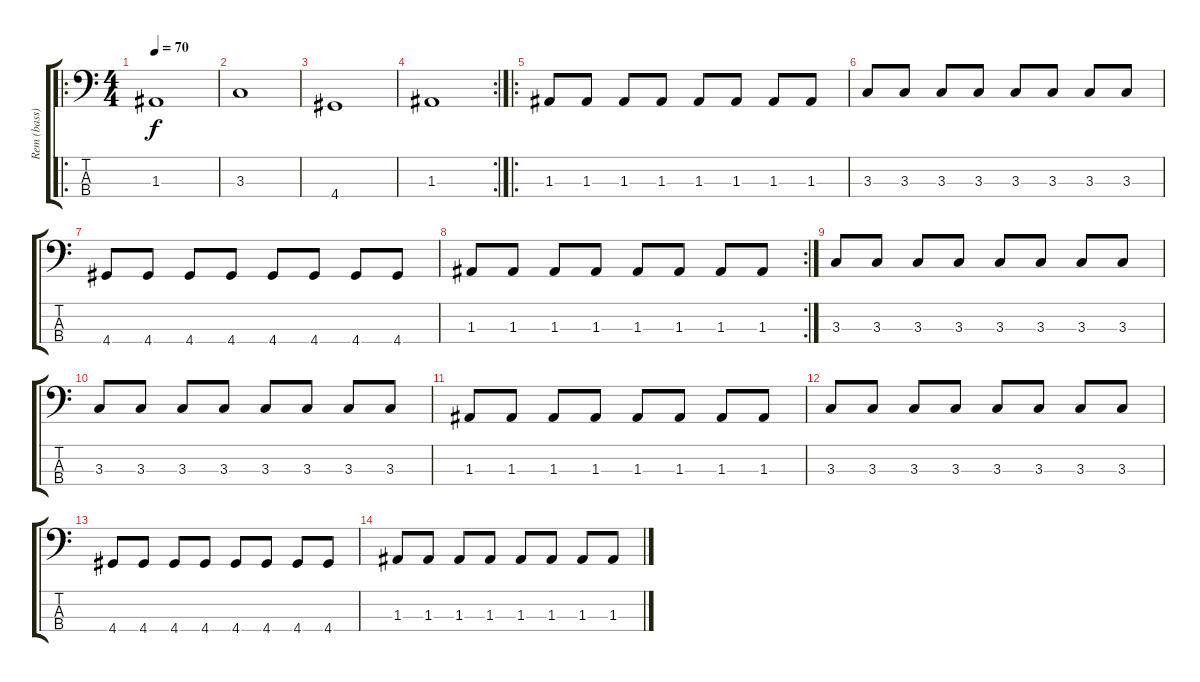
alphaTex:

\track ("Rem (bass)" "Rem (bass)") {instrument electricbassfinger}
\staff {score tabs}
\tuning (G2 D2 A1 E1) {hide}
\ro
\ts (4 4)
\tempo 70
\clef f4
\ks c
1.3.1{dy f instrument electricbassfinger} |
3.3.1 |
4.4.1 |
\rc 2
1.3.1 |
\ro
1.3.8 1.3.8 1.3.8 1.3.8 1.3.8 1.3.8 1.3.8 1.3.8 |
3.3.8 3.3.8 3.3.8 3.3.8 3.3.8 3.3.8 3.3.8 3.3.8 |
4.4.8 4.4.8 4.4.8 4.4.8 4.4.8 4.4.8 4.4.8 4.4.8 |
\rc 2
1.3.8 1.3.8 1.3.8 1.3.8 1.3.8 1.3.8 1.3.8 1.3.8 |
3.3.8 3.3.8 3.3.8 3.3.8 3.3.8 3.3.8 3.3.8 3.3.8 |
3.3.8 3.3.8 3.3.8 3.3.8 3.3.8 3.3.8 3.3.8 3.3.8 |
1.3.8 1.3.8 1.3.8 1.3.8 1.3.8 1.3.8 1.3.8 1.3.8 |
3.3.8 3.3.8 3.3.8 3.3.8 3.3.8 3.3.8 3.3.8 3.3.8 |
4.4.8 4.4.8 4.4.8 4.4.8 4.4.8 4.4.8 4.4.8 4.4.8 |
1.3.8 1.3.8 1.3.8 1.3.8 1.3.8 1.3.8 1.3.8 1.3.8
